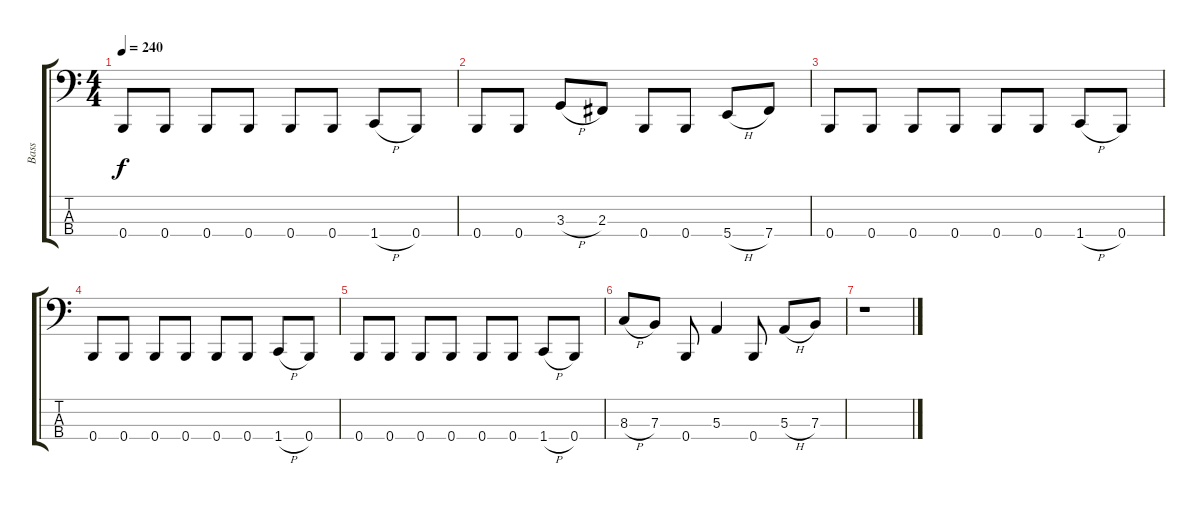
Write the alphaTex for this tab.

\track ("Bass" "Bass") {instrument electricbassfinger}
\staff {score tabs}
\tuning (D2 A1 E1 B0) {hide}
\ts (4 4)
\tempo 240
\clef f4
\ks c
0.4.8{dy f} 0.4.8 0.4.8 0.4.8 0.4.8 0.4.8 1.4{h}.8 0.4.8 |
0.4.8 0.4.8 3.3{h}.8 2.3.8 0.4.8 0.4.8 5.4{h}.8 7.4.8 |
0.4.8 0.4.8 0.4.8 0.4.8 0.4.8 0.4.8 1.4{h}.8 0.4.8 |
0.4.8 0.4.8 0.4.8 0.4.8 0.4.8 0.4.8 1.4{h}.8 0.4.8 |
0.4.8 0.4.8 0.4.8 0.4.8 0.4.8 0.4.8 1.4{h}.8 0.4.8 |
8.3{h}.8 7.3.8 0.4.8 5.3.4 0.4.8 5.3{h}.8 7.3.8 |
r.1
